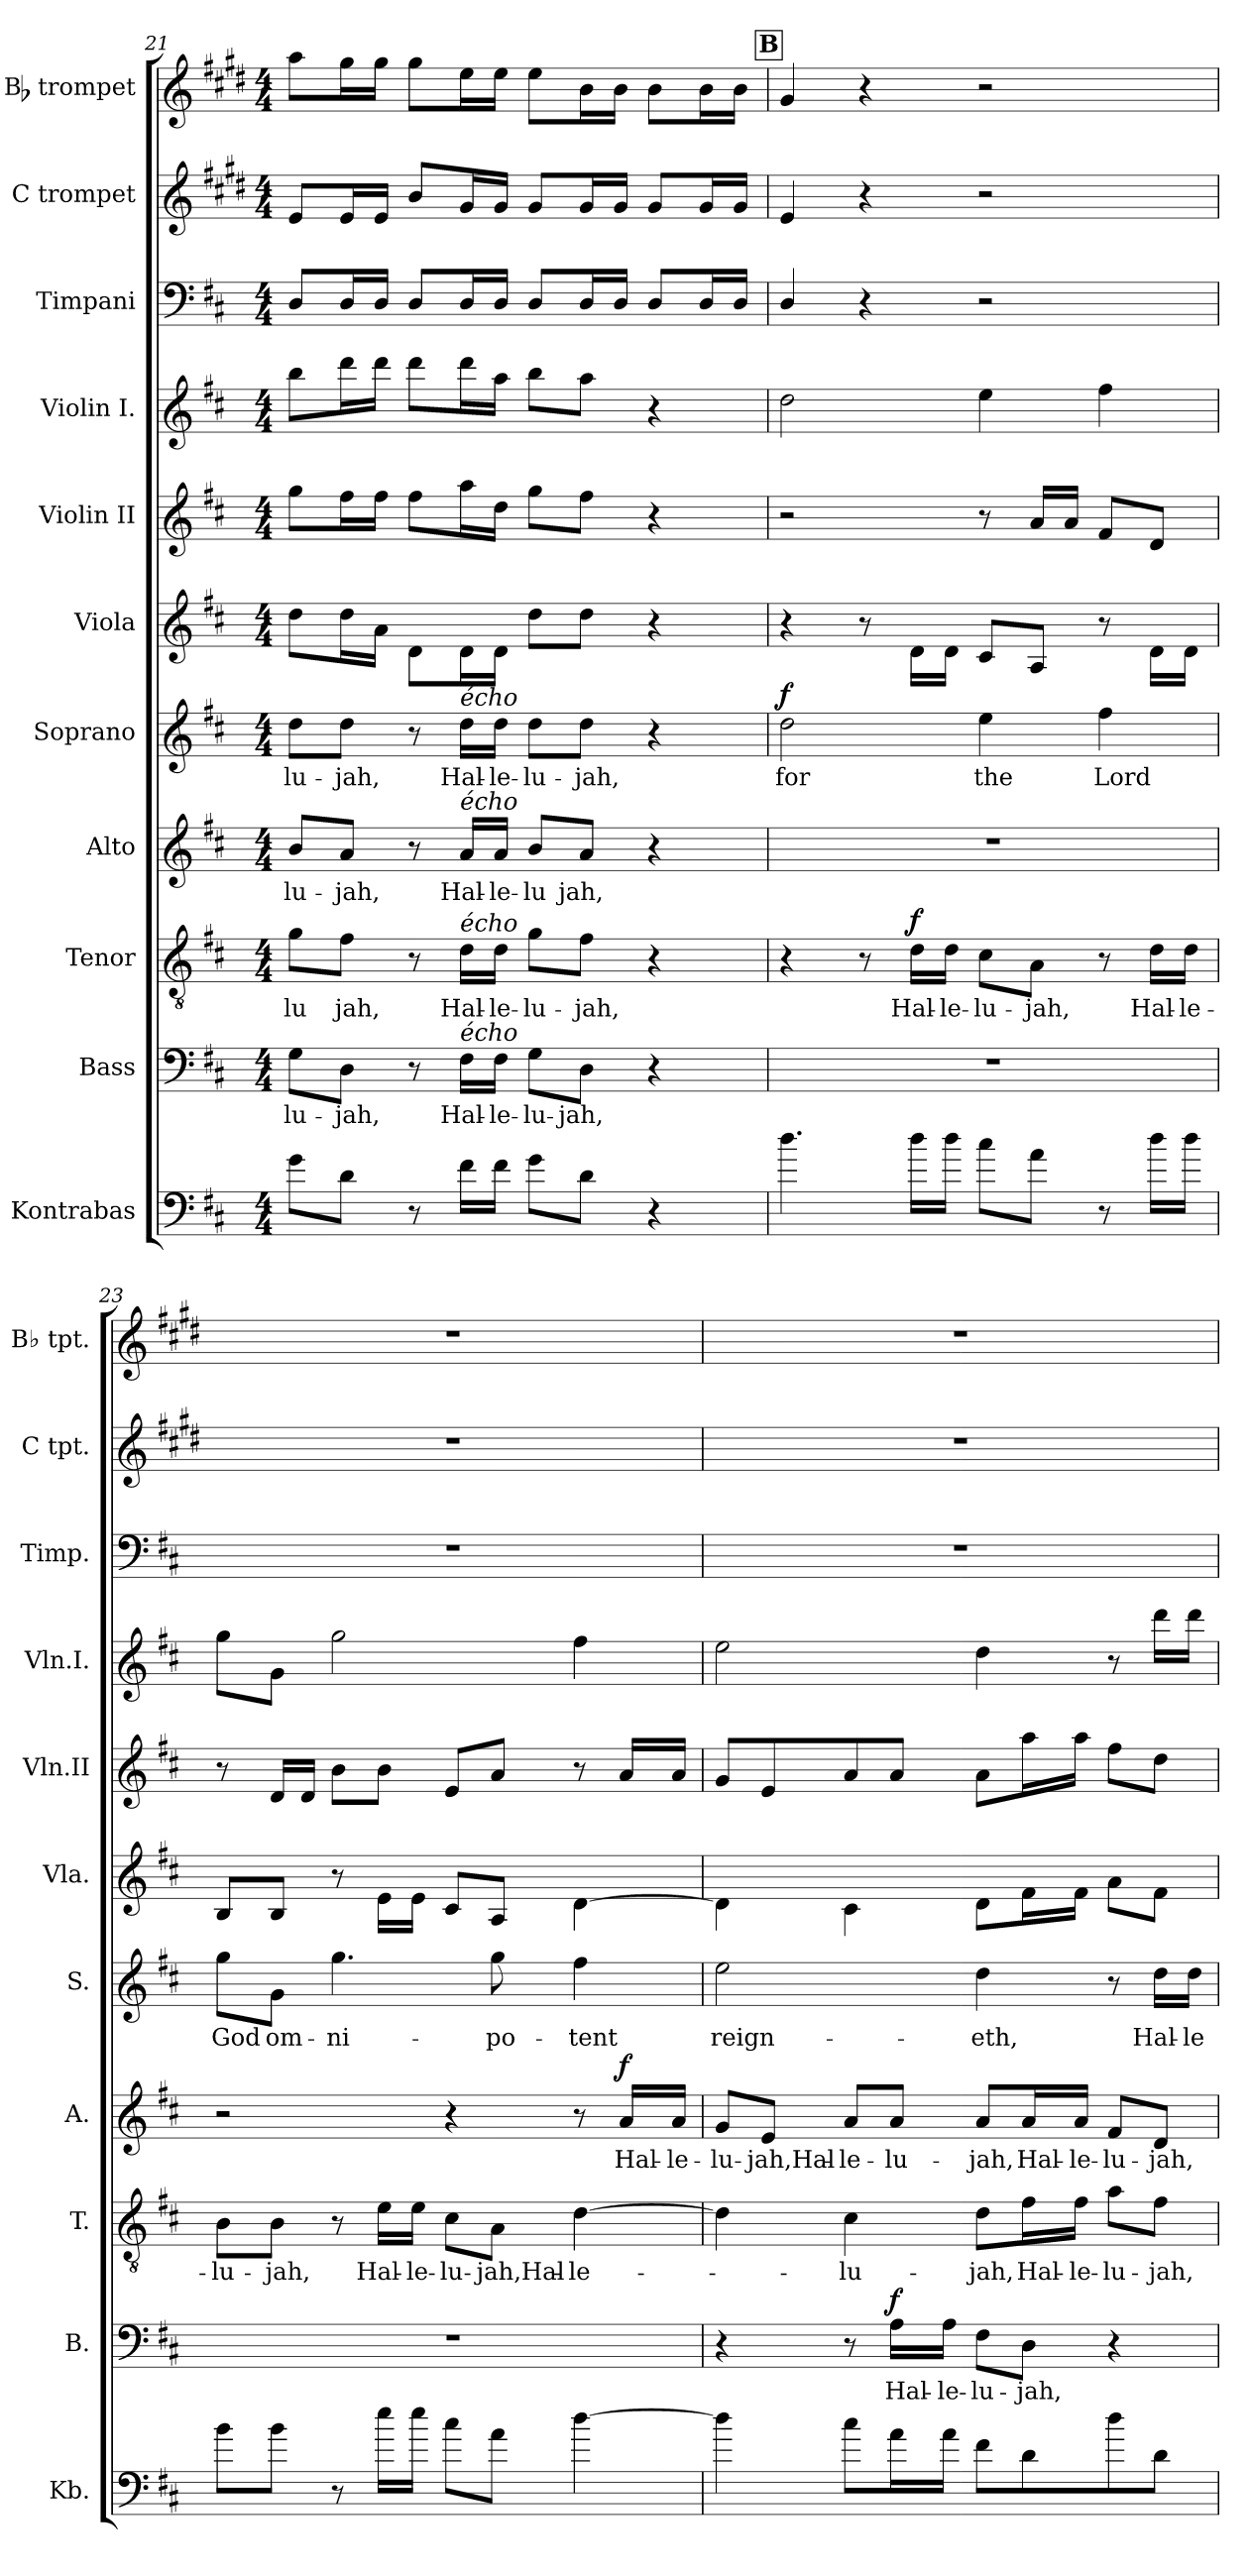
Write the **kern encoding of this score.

**kern	**kern	**text	**dynam	**kern	**text	**dynam	**kern	**text	**dynam	**kern	**text	**dynam	**kern	**kern	**kern	**kern	**kern	**kern
*part11	*part10	*part10	*part10	*part9	*part9	*part9	*part8	*part8	*part8	*part7	*part7	*part7	*part6	*part5	*part4	*part3	*part2	*part1
*staff11	*staff10	*staff10	*staff10	*staff9	*staff9	*staff9	*staff8	*staff8	*staff8	*staff7	*staff7	*staff7	*staff6	*staff5	*staff4	*staff3	*staff2	*staff1
*I"Kontrabas	*I"Bass	*	*	*I"Tenor	*	*	*I"Alto	*	*	*I"Soprano	*	*	*I"Viola	*I"Violin II	*I"Violin I.	*I"Timpani	*I"C trompet	*I"Bb trompet
*I'Kb.	*I'B.	*	*	*I'T.	*	*	*I'A.	*	*	*I'S.	*	*	*I'Vla.	*I'Vln.II	*I'Vln.I.	*I'Timp.	*I'C tpt.	*I'Bb tpt.
*clefF4	*clefF4	*	*	*clefGv2	*	*	*clefG2	*	*	*clefG2	*	*	*clefG2	*clefG2	*clefG2	*clefF4	*clefG2	*clefG2
*ITrd7c12	*	*	*	*	*	*	*	*	*	*	*	*	*	*	*	*	*ITrd1c2	*ITrd1c2
*k[f#c#]	*k[f#c#]	*	*	*k[f#c#]	*	*	*k[f#c#]	*	*	*k[f#c#]	*	*	*k[f#c#]	*k[f#c#]	*k[f#c#]	*k[f#c#]	*k[f#c#]	*k[f#c#]
*M4/4	*M4/4	*	*	*M4/4	*	*	*M4/4	*	*	*M4/4	*	*	*M4/4	*M4/4	*M4/4	*M4/4	*M4/4	*M4/4
=21	=21	=21	=21	=21	=21	=21	=21	=21	=21	=21	=21	=21	=21	=21	=21	=21	=21	=21
!	!	!LO:LY:b	!	!	!LO:LY:b	!	!	!LO:LY:b	!	!	!LO:LY:b	!	!	!	!	!	!	!
8G\L	8G\L	-lu-	.	8g\L	-lu	.	8b/L	-lu-	.	8dd\L	-lu-	.	8dd\L	8gg\L	8bb\L	8D/L	8d/L	8gg\L
!	!	!LO:LY:b	!	!	!LO:LY:b	!	!	!LO:LY:b	!	!	!LO:LY:b	!	!	!	!	!	!	!
8D\J	8D\J	-jah,	.	8f#\J	jah,	.	8a/J	-jah,	.	8dd\J	-jah,	.	16dd\L	16ff#\L	16ddd\L	16D/L	16d/L	16ff#\L
.	.	.	.	.	.	.	.	.	.	.	.	.	16a\JJ	16ff#\JJ	16ddd\JJ	16D/JJ	16d/JJ	16ff#\JJ
8r	8r	.	.	8r	.	.	8r	.	.	8r	.	.	8d\L	8ff#\L	8ddd\L	8D/L	8a/L	8ff#\L
!	!	!	!	!	!	!	!	!	!	!LO:TX:a:i:t=écho	!	!	!	!	!	!	!	!
!	!	!	!	!	!	!	!LO:TX:a:i:t=écho	!	!	!	!	!	!	!	!	!	!	!
!	!	!	!	!LO:TX:a:i:t=écho	!	!	!	!	!	!	!	!	!	!	!	!	!	!
!	!LO:TX:a:i:t=écho	!	!	!	!	!	!	!	!	!	!	!	!	!	!	!	!	!
!	!	!LO:LY:b	!	!	!LO:LY:b	!	!	!LO:LY:b	!	!	!LO:LY:b	!	!	!	!	!	!	!
16F#\LL	16F#\LL	Hal-	.	16d\LL	Hal-	.	16a/LL	Hal-	.	16dd\LL	Hal-	.	16d\L	16aa\L	16ddd\L	16D/L	16f#/L	16dd\L
!	!	!LO:LY:b	!	!	!LO:LY:b	!	!	!LO:LY:b	!	!	!LO:LY:b	!	!	!	!	!	!	!
16F#\JJ	16F#\JJ	-le-	.	16d\JJ	-le-	.	16a/JJ	-le-	.	16dd\JJ	-le-	.	16d\JJ	16dd\JJ	16aa\JJ	16D/JJ	16f#/JJ	16dd\JJ
!	!	!LO:LY:b	!	!	!LO:LY:b	!	!	!LO:LY:b	!	!	!LO:LY:b	!	!	!	!	!	!	!
8G\L	8G\L	-lu-	.	8g\L	-lu-	.	8b/L	-lu	.	8dd\L	-lu-	.	8dd\L	8gg\L	8bb\L	8D/L	8f#/L	8dd\L
!	!	!LO:LY:b	!	!	!LO:LY:b	!	!	!LO:LY:b	!	!	!LO:LY:b	!	!	!	!	!	!	!
8D\J	8D\J	-jah,	.	8f#\J	-jah,	.	8a/J	jah,	.	8dd\J	-jah,	.	8dd\J	8ff#\J	8aa\J	16D/L	16f#/L	16a\L
.	.	.	.	.	.	.	.	.	.	.	.	.	.	.	.	16D/JJ	16f#/JJ	16a\JJ
4r	4r	.	.	4r	.	.	4r	.	.	4r	.	.	4r	4r	4r	8D/L	8f#/L	8a\L
.	.	.	.	.	.	.	.	.	.	.	.	.	.	.	.	16D/L	16f#/L	16a\L
.	.	.	.	.	.	.	.	.	.	.	.	.	.	.	.	16D/JJ	16f#/JJ	16a\JJ
!!LO:REH:place=s1:a:B:cj:fs=14:t=B
=22	=22	=22	=22	=22	=22	=22	=22	=22	=22	=22	=22	=22	=22	=22	=22	=22	=22	=22
!	!	!	!	!	!	!	!	!	!	!	!LO:LY:b	!LO:DY:b	!	!	!	!	!	!
4.d\	1r	.	.	4r	.	.	1r	.	.	2dd\	for	f	4r	2r	2dd\	4D/	4d/	4f#/
.	.	.	.	8r	.	.	.	.	.	.	.	.	8r	.	.	4r	4r	4r
!	!	!	!	!	!LO:LY:b	!LO:DY:a	!	!	!	!	!	!	!	!	!	!	!	!
16d\LL	.	.	.	16d\LL	Hal-	f	.	.	.	.	.	.	16d\LL	.	.	.	.	.
!	!	!	!	!	!LO:LY:b	!	!	!	!	!	!	!	!	!	!	!	!	!
16d\JJ	.	.	.	16d\JJ	-le-	.	.	.	.	.	.	.	16d\JJ	.	.	.	.	.
!	!	!	!	!	!LO:LY:b	!	!	!	!	!	!LO:LY:b	!	!	!	!	!	!	!
8c#\L	.	.	.	8c#\L	-lu-	.	.	.	.	4ee\	the	.	8c#/L	8r	4ee\	2r	2r	2r
!	!	!	!	!	!LO:LY:b	!	!	!	!	!	!	!	!	!	!	!	!	!
8A\J	.	.	.	8A\J	-jah,	.	.	.	.	.	.	.	8A/J	16a/LL	.	.	.	.
.	.	.	.	.	.	.	.	.	.	.	.	.	.	16a/JJ	.	.	.	.
!	!	!	!	!	!	!	!	!	!	!	!LO:LY:b	!	!	!	!	!	!	!
8r	.	.	.	8r	.	.	.	.	.	4ff#\	Lord	.	8r	8f#/L	4ff#\	.	.	.
!	!	!	!	!	!LO:LY:b	!	!	!	!	!	!	!	!	!	!	!	!	!
16d\LL	.	.	.	16d\LL	Hal-	.	.	.	.	.	.	.	16d\LL	8d/J	.	.	.	.
!	!	!	!	!	!LO:LY:b	!	!	!	!	!	!	!	!	!	!	!	!	!
16d\JJ	.	.	.	16d\JJ	-le-	.	.	.	.	.	.	.	16d\JJ	.	.	.	.	.
!!LO:PB:g=z
=23	=23	=23	=23	=23	=23	=23	=23	=23	=23	=23	=23	=23	=23	=23	=23	=23	=23	=23
!	!	!	!	!	!LO:LY:b	!	!	!	!	!	!LO:LY:b	!	!	!	!	!	!	!
8B\L	1r	.	.	8B\L	-lu-	.	2r	.	.	8gg\L	God	.	8B/L	8r	8gg\L	1r	1r	1r
!	!	!	!	!	!LO:LY:b	!	!	!	!	!	!LO:LY:b	!	!	!	!	!	!	!
8B\J	.	.	.	8B\J	-jah,	.	.	.	.	8g\J	om-	.	8B/J	16d/LL	8g\J	.	.	.
.	.	.	.	.	.	.	.	.	.	.	.	.	.	16d/JJ	.	.	.	.
!	!	!	!	!	!	!	!	!	!	!	!LO:LY:b	!	!	!	!	!	!	!
8r	.	.	.	8r	.	.	.	.	.	4.gg\	-ni-	.	8r	8b\L	2gg\	.	.	.
!	!	!	!	!	!LO:LY:b	!	!	!	!	!	!	!	!	!	!	!	!	!
16e\LL	.	.	.	16e\LL	Hal-	.	.	.	.	.	.	.	16e\LL	8b\J	.	.	.	.
!	!	!	!	!	!LO:LY:b	!	!	!	!	!	!	!	!	!	!	!	!	!
16e\JJ	.	.	.	16e\JJ	-le-	.	.	.	.	.	.	.	16e\JJ	.	.	.	.	.
!	!	!	!	!	!LO:LY:b	!	!	!	!	!	!	!	!	!	!	!	!	!
8c#\L	.	.	.	8c#\L	-lu-	.	4r	.	.	.	.	.	8c#/L	8e/L	.	.	.	.
!	!	!	!	!	!LO:LY:b	!	!	!	!	!	!LO:LY:b	!	!	!	!	!	!	!
8A\J	.	.	.	8A\J	-jah,Hal-	.	.	.	.	8gg\	-po-	.	8A/J	8a/J	.	.	.	.
!	!	!	!	!	!LO:LY:b	!	!	!	!	!	!LO:LY:b	!	!	!	!	!	!	!
[4d\	.	.	.	[4d\	-le-	.	8r	.	.	4ff#\	-tent	.	[4d\	8r	4ff#\	.	.	.
!	!	!	!	!	!	!	!	!LO:LY:b	!LO:DY:a	!	!	!	!	!	!	!	!	!
.	.	.	.	.	.	.	16a/LL	Hal-	f	.	.	.	.	16a/LL	.	.	.	.
!	!	!	!	!	!	!	!	!LO:LY:b	!	!	!	!	!	!	!	!	!	!
.	.	.	.	.	.	.	16a/JJ	-le-	.	.	.	.	.	16a/JJ	.	.	.	.
=24	=24	=24	=24	=24	=24	=24	=24	=24	=24	=24	=24	=24	=24	=24	=24	=24	=24	=24
!	!	!	!	!	!	!	!	!LO:LY:b	!	!	!LO:LY:b	!	!	!	!	!	!	!
4d\]	4r	.	.	4d\]	.	.	8g/L	-lu-	.	2ee\	reign-	.	4d\]	8g/L	2ee\	1r	1r	1r
!	!	!	!	!	!	!	!	!LO:LY:b	!	!	!	!	!	!	!	!	!	!
.	.	.	.	.	.	.	8e/J	-jah,Hal-	.	.	.	.	.	8e/	.	.	.	.
!	!	!	!	!	!LO:LY:b	!	!	!LO:LY:b	!	!	!	!	!	!	!	!	!	!
8c#\L	8r	.	.	4c#\	-lu-	.	8a/L	-le-	.	.	.	.	4c#\	8a/	.	.	.	.
!	!	!LO:LY:b	!LO:DY:a	!	!	!	!	!LO:LY:b	!	!	!	!	!	!	!	!	!	!
16A\L	16A\LL	Hal-	f	.	.	.	8a/J	-lu-	.	.	.	.	.	8a/J	.	.	.	.
!	!	!LO:LY:b	!	!	!	!	!	!	!	!	!	!	!	!	!	!	!	!
16A\JJ	16A\JJ	-le-	.	.	.	.	.	.	.	.	.	.	.	.	.	.	.	.
!	!	!LO:LY:b	!	!	!LO:LY:b	!	!	!LO:LY:b	!	!	!LO:LY:b	!	!	!	!	!	!	!
8F#\L	8F#\L	-lu-	.	8d\L	-jah,	.	8a/L	-jah,	.	4dd\	-eth,	.	8d\L	8a\L	4dd\	.	.	.
!	!	!LO:LY:b	!	!	!LO:LY:b	!	!	!LO:LY:b	!	!	!	!	!	!	!	!	!	!
8D\	8D\J	-jah,	.	16f#\L	Hal-	.	16a/L	Hal-	.	.	.	.	16f#\L	16aa\L	.	.	.	.
!	!	!	!	!	!LO:LY:b	!	!	!LO:LY:b	!	!	!	!	!	!	!	!	!	!
.	.	.	.	16f#\JJ	-le-	.	16a/JJ	-le-	.	.	.	.	16f#\JJ	16aa\JJ	.	.	.	.
!	!	!	!	!	!LO:LY:b	!	!	!LO:LY:b	!	!	!	!	!	!	!	!	!	!
8d\	4r	.	.	8a\L	-lu-	.	8f#/L	-lu-	.	8r	.	.	8a\L	8ff#\L	8r	.	.	.
!	!	!	!	!	!LO:LY:b	!	!	!LO:LY:b	!	!	!LO:LY:b	!	!	!	!	!	!	!
8D\J	.	.	.	8f#\J	-jah,	.	8d/J	-jah,	.	16dd\LL	Hal-	.	8f#\J	8dd\J	16ddd\LL	.	.	.
!	!	!	!	!	!	!	!	!	!	!	!LO:LY:b	!	!	!	!	!	!	!
.	.	.	.	.	.	.	.	.	.	16dd\JJ	-le-	.	.	.	16ddd\JJ	.	.	.
=	=	=	=	=	=	=	=	=	=	=	=	=	=	=	=	=	=	=
*-	*-	*-	*-	*-	*-	*-	*-	*-	*-	*-	*-	*-	*-	*-	*-	*-	*-	*-
